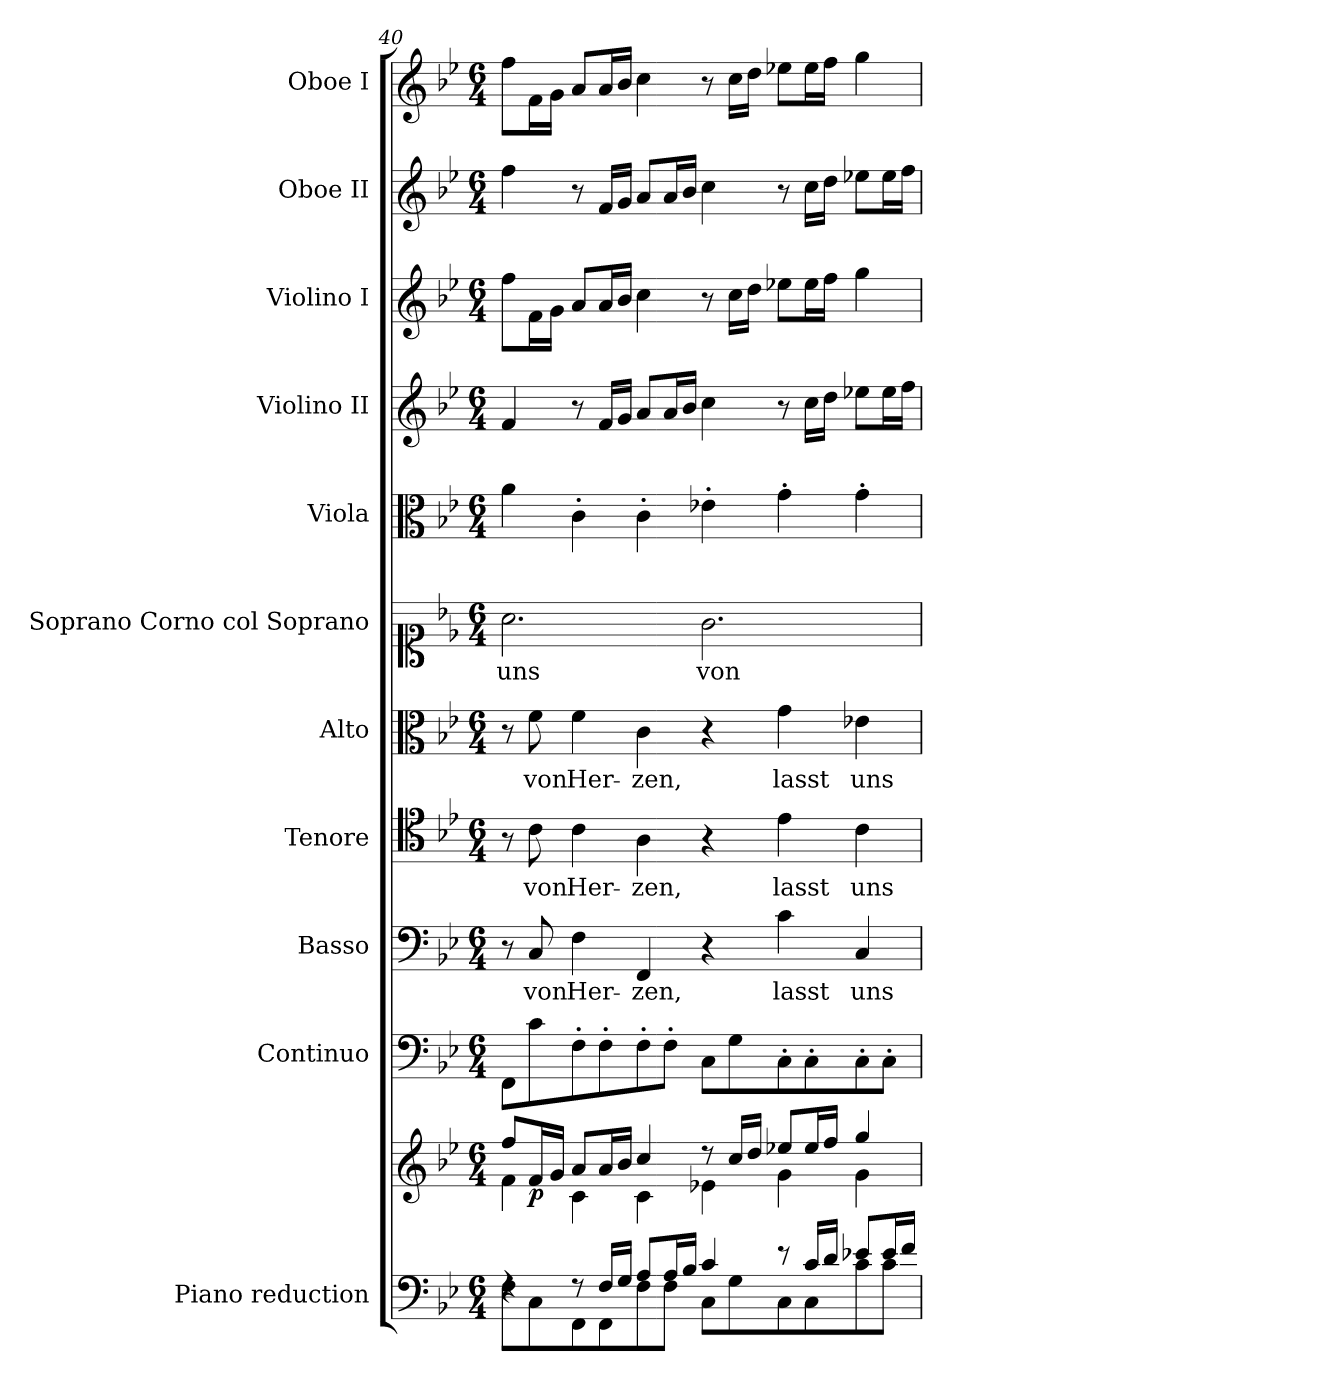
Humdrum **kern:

**kern	**kern	**dynam	**kern	**kern	**text	**kern	**text	**kern	**text	**kern	**text	**kern	**kern	**kern	**kern	**kern
*part11	*part11	*part11	*part10	*part9	*part9	*part8	*part8	*part7	*part7	*part6	*part6	*part5	*part4	*part3	*part2	*part1
*staff12	*staff11	*staff11/12	*staff10	*staff9	*staff9	*staff8	*staff8	*staff7	*staff7	*staff6	*staff6	*staff5	*staff4	*staff3	*staff2	*staff1
*I"Piano reduction	*	*	*I"Continuo	*I"Basso	*	*I"Tenore	*	*I"Alto	*	*I"Soprano Corno col Soprano	*	*I"Viola	*I"Violino II	*I"Violino I	*I"Oboe II	*I"Oboe I
*I'Pno	*	*	*	*	*	*	*	*	*	*	*	*I'Vla	*I'Vln	*I'Vln	*I'Ob	*I'Ob
*clefF4	*clefG2	*	*clefF4	*clefF4	*	*clefC4	*	*clefC3	*	*clefC1	*	*clefC3	*clefG2	*clefG2	*clefG2	*clefG2
*k[b-e-]	*k[b-e-]	*	*k[b-e-]	*k[b-e-]	*	*k[b-e-]	*	*k[b-e-]	*	*k[b-e-]	*	*k[b-e-]	*k[b-e-]	*k[b-e-]	*k[b-e-]	*k[b-e-]
*M6/4	*M6/4	*	*M6/4	*M6/4	*	*M6/4	*	*M6/4	*	*M6/4	*	*M6/4	*M6/4	*M6/4	*M6/4	*M6/4
=40	=40	=40	=40	=40	=40	=40	=40	=40	=40	=40	=40	=40	=40	=40	=40	=40
*^	*^	*	*	*	*	*	*	*	*	*	*	*	*	*	*	*
!	!	!	!	!	!	!	!	!	!	!	!	!	!LO:LY:b	!	!	!	!	!
4rF	8F\L	8ff/L	4f\	.	8FF\L	8r	.	8r	.	8r	.	2.a\	uns	4a\	4f/	8ff\L	4ff\	8ff\L
!	!	!	!	!LO:DY:b	!	!	!LO:LY:b	!	!LO:LY:b	!	!LO:LY:b	!	!	!	!	!	!	!
.	8C\	16f/L	.	p	8c\	8C/	von	8c\	von	8f\	von	.	.	.	.	16f\L	.	16f\L
.	.	16g/JJ	.	.	.	.	.	.	.	.	.	.	.	.	.	16g\JJ	.	16g\JJ
!	!	!	!	!	!	!	!LO:LY:b	!	!LO:LY:b	!	!LO:LY:b	!	!	!	!	!	!	!
8rF	8FF\	8a/L	4c\	.	8F'\	4F\	Her-	4c\	Her-	4f\	Her-	.	.	4c'\	8r	8a/L	8r	8a/L
16F/LL	8FF\	16a/L	.	.	8F'\	.	.	.	.	.	.	.	.	.	16f/LL	16a/L	16f/LL	16a/L
16G/JJ	.	16b-/JJ	.	.	.	.	.	.	.	.	.	.	.	.	16g/JJ	16b-/JJ	16g/JJ	16b-/JJ
!	!	!	!	!	!	!	!LO:LY:b	!	!LO:LY:b	!	!LO:LY:b	!	!	!	!	!	!	!
8A/L	8F\	4cc/	4c\	.	8F'\	4FF/	-zen,	4A\	-zen,	4c\	-zen,	.	.	4c'\	8a/L	4cc\	8a/L	4cc\
16A/L	8F\J	.	.	.	8F'\J	.	.	.	.	.	.	.	.	.	16a/L	.	16a/L	.
16B-/JJ	.	.	.	.	.	.	.	.	.	.	.	.	.	.	16b-/JJ	.	16b-/JJ	.
!	!	!	!	!	!	!	!	!	!	!	!	!	!LO:LY:b	!	!	!	!	!
4c/	8C\L	8r	4e-X\	.	8C\L	4r	.	4r	.	4r	.	2.g\	von	4e-X'\	4cc\	8r	4cc\	8r
.	8G\	16cc/LL	.	.	8G\	.	.	.	.	.	.	.	.	.	.	16cc\LL	.	16cc\LL
.	.	16dd/JJ	.	.	.	.	.	.	.	.	.	.	.	.	.	16dd\JJ	.	16dd\JJ
!	!	!	!	!	!	!	!LO:LY:b	!	!LO:LY:b	!	!LO:LY:b	!	!	!	!	!	!	!
8r	8C\	8ee-X/L	4g\	.	8C'\	4c\	lasst	4e-\	lasst	4g\	lasst	.	.	4g'\	8r	8ee-X\L	8r	8ee-X\L
16c/LL	8C\	16ee-/L	.	.	8C'\	.	.	.	.	.	.	.	.	.	16cc\LL	16ee-\L	16cc\LL	16ee-\L
16d/JJ	.	16ff/JJ	.	.	.	.	.	.	.	.	.	.	.	.	16dd\JJ	16ff\JJ	16dd\JJ	16ff\JJ
!	!	!	!	!	!	!	!LO:LY:b	!	!LO:LY:b	!	!LO:LY:b	!	!	!	!	!	!	!
8e-X/L	8c\	4gg/	4g\	.	8C'\	4C/	uns	4c\	uns	4e-X\	uns	.	.	4g'\	8ee-X\L	4gg\	8ee-X\L	4gg\
16e-/L	8c\J	.	.	.	8C'\J	.	.	.	.	.	.	.	.	.	16ee-\L	.	16ee-\L	.
16f/JJ	.	.	.	.	.	.	.	.	.	.	.	.	.	.	16ff\JJ	.	16ff\JJ	.
*v	*v	*	*	*	*	*	*	*	*	*	*	*	*	*	*	*	*	*
*	*v	*v	*	*	*	*	*	*	*	*	*	*	*	*	*	*	*
=	=	=	=	=	=	=	=	=	=	=	=	=	=	=	=	=
*-	*-	*-	*-	*-	*-	*-	*-	*-	*-	*-	*-	*-	*-	*-	*-	*-
